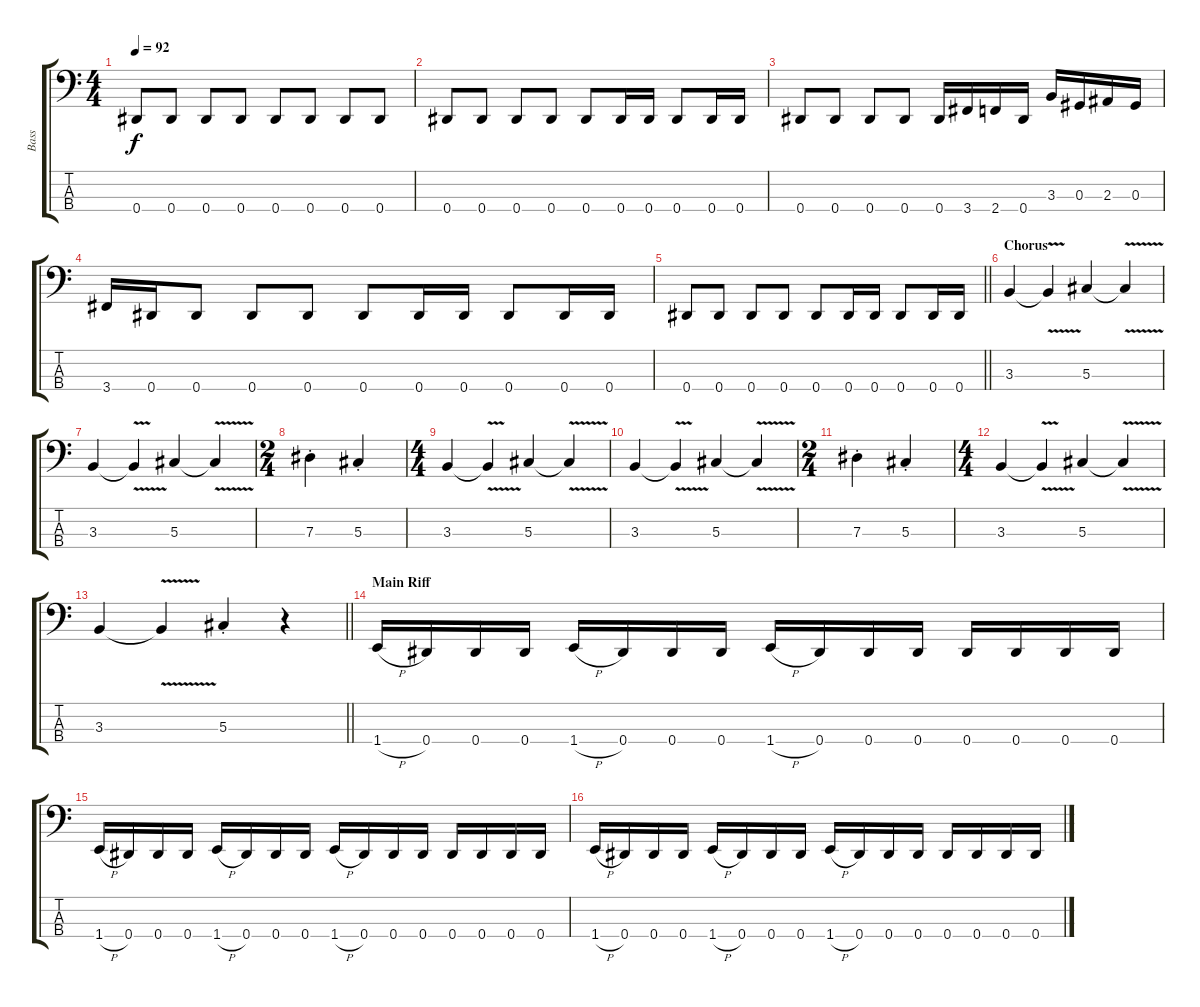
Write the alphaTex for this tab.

\track ("Bass" "Bass") {instrument electricbasspick}
\staff {score tabs}
\tuning (Gb2 Db2 Ab1 Eb1) {hide}
\ts (4 4)
\tempo 92
\clef f4
\ks c
0.4.8{dy f} 0.4.8 0.4.8 0.4.8 0.4.8 0.4.8 0.4.8 0.4.8 |
0.4.8 0.4.8 0.4.8 0.4.8 0.4.8 0.4.16 0.4.16 0.4.8 0.4.16 0.4.16 |
0.4.8 0.4.8 0.4.8 0.4.8 0.4.16 3.4.16 2.4.16 0.4.16 3.3.16 0.3.16 2.3.16 0.3.16 |
3.4.16 0.4.16 0.4.8 0.4.8 0.4.8 0.4.8 0.4.16 0.4.16 0.4.8 0.4.16 0.4.16 |
\barLineRight lightlight
0.4.8 0.4.8 0.4.8 0.4.8 0.4.8 0.4.16 0.4.16 0.4.8 0.4.16 0.4.16 |
\section ("" "Chorus")
3.3.4 3.3{v t}.4 5.3.4 5.3{v t}.4 |
3.3.4 3.3{v t}.4 5.3.4 5.3{v t}.4 |
\ts (2 4)
7.3{st}.4 5.3{st}.4 |
\ts (4 4)
3.3.4 3.3{v t}.4 5.3.4 5.3{v t}.4 |
3.3.4 3.3{v t}.4 5.3.4 5.3{v t}.4 |
\ts (2 4)
7.3{st}.4 5.3{st}.4 |
\ts (4 4)
3.3.4 3.3{v t}.4 5.3.4 5.3{v t}.4 |
\barLineRight lightlight
3.3.4 3.3{v t}.4 5.3{st}.4 r.4 |
\section ("" "Main Riff")
1.4{h}.16{volume 16 balance 8 instrument electricbasspick} 0.4.16 0.4.16 0.4.16 1.4{h}.16 0.4.16 0.4.16 0.4.16 1.4{h}.16 0.4.16 0.4.16 0.4.16 0.4.16 0.4.16 0.4.16 0.4.16 |
1.4{h}.16 0.4.16 0.4.16 0.4.16 1.4{h}.16 0.4.16 0.4.16 0.4.16 1.4{h}.16 0.4.16 0.4.16 0.4.16 0.4.16 0.4.16 0.4.16 0.4.16 |
1.4{h}.16 0.4.16 0.4.16 0.4.16 1.4{h}.16 0.4.16 0.4.16 0.4.16 1.4{h}.16 0.4.16 0.4.16 0.4.16 0.4.16 0.4.16 0.4.16 0.4.16
